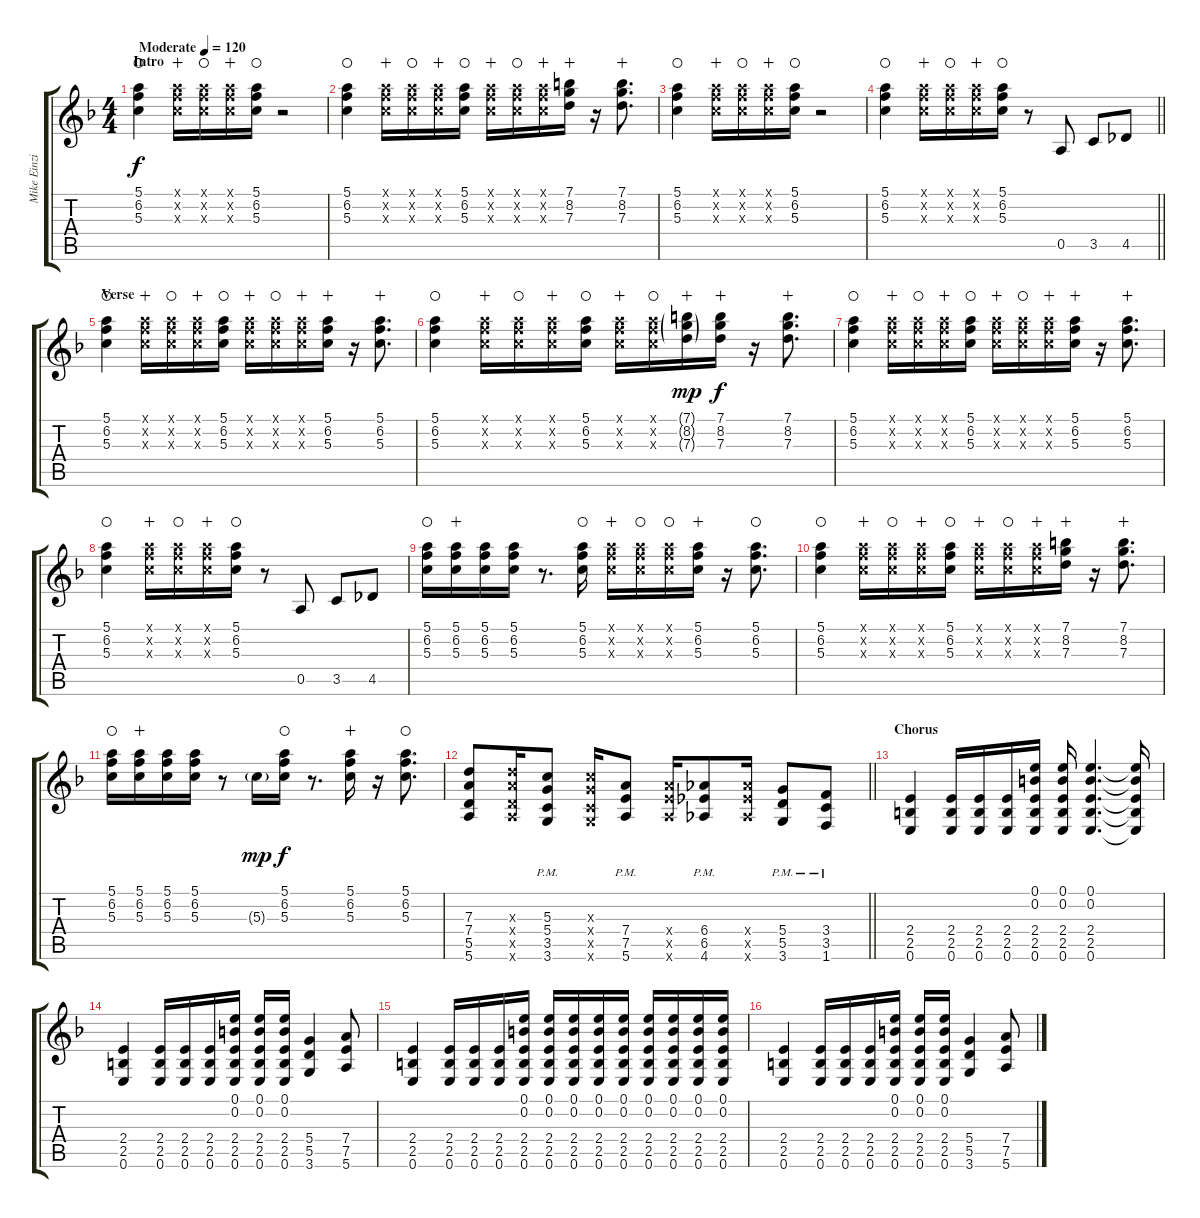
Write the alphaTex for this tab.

\track ("Mike Einziger" "Mike Einzi") {instrument electricguitarjazz}
\staff {score tabs}
\tuning (E4 B3 G3 D3 A2 E2) {hide}
\ts (4 4)
\section ("" "Intro")
\tempo (120 "Moderate")
\clef g2
\ks dminor
(5.1 6.2 5.3).4{dy f instrument electricguitarjazz waho} (5.1{x} 6.2{x} 5.3{x}).16{wahc} (5.1{x} 6.2{x} 5.3{x}).16{waho} (5.1{x} 6.2{x} 5.3{x}).16{wahc} (5.1 6.2 5.3).16{waho} r.2 |
(5.1 6.2 5.3).4{waho} (5.1{x} 6.2{x} 5.3{x}).16{wahc} (5.1{x} 6.2{x} 5.3{x}).16{waho} (5.1{x} 6.2{x} 5.3{x}).16{wahc} (5.1 6.2 5.3).16{waho} (5.1{x} 6.2{x} 5.3{x}).16{wahc} (5.1{x} 6.2{x} 5.3{x}).16{waho} (5.1{x} 6.2{x} 5.3{x}).16{wahc} (7.1 8.2 7.3).16{wahc} r.16 (7.1 8.2 7.3).8{d wahc} |
(5.1 6.2 5.3).4{waho} (5.1{x} 6.2{x} 5.3{x}).16{wahc} (5.1{x} 6.2{x} 5.3{x}).16{waho} (5.1{x} 6.2{x} 5.3{x}).16{wahc} (5.1 6.2 5.3).16{waho} r.2 |
\barLineRight lightlight
(5.1 6.2 5.3).4{waho} (5.1{x} 6.2{x} 5.3{x}).16{wahc} (5.1{x} 6.2{x} 5.3{x}).16{waho} (5.1{x} 6.2{x} 5.3{x}).16{wahc} (5.1 6.2 5.3).16{waho} r.8 0.5.8 3.5.8 4.5.8 |
\section ("" "Verse")
(5.1 6.2 5.3).4{waho} (5.1{x} 6.2{x} 5.3{x}).16{wahc} (5.1{x} 6.2{x} 5.3{x}).16{waho} (5.1{x} 6.2{x} 5.3{x}).16{wahc} (5.1 6.2 5.3).16{waho} (5.1{x} 6.2{x} 5.3{x}).16{wahc} (5.1{x} 6.2{x} 5.3{x}).16{waho} (5.1{x} 6.2{x} 5.3{x}).16{wahc} (5.1 6.2 5.3).16{wahc} r.16 (5.1 6.2 5.3).8{d wahc} |
(5.1 6.2 5.3).4{waho} (5.1{x} 6.2{x} 5.3{x}).16{wahc} (5.1{x} 6.2{x} 5.3{x}).16{waho} (5.1{x} 6.2{x} 5.3{x}).16{wahc} (5.1 6.2 5.3).16{waho} (5.1{x} 6.2{x} 5.3{x}).16{wahc} (5.1{x} 6.2{x} 5.3{x}).16{waho} (7.1{g} 8.2{g} 7.3{g}).16{dy mp wahc} (7.1 8.2 7.3).16{dy f wahc} r.16 (7.1 8.2 7.3).8{d wahc} |
(5.1 6.2 5.3).4{waho} (5.1{x} 6.2{x} 5.3{x}).16{wahc} (5.1{x} 6.2{x} 5.3{x}).16{waho} (5.1{x} 6.2{x} 5.3{x}).16{wahc} (5.1 6.2 5.3).16{waho} (5.1{x} 6.2{x} 5.3{x}).16{wahc} (5.1{x} 6.2{x} 5.3{x}).16{waho} (5.1{x} 6.2{x} 5.3{x}).16{wahc} (5.1 6.2 5.3).16{wahc} r.16 (5.1 6.2 5.3).8{d wahc} |
(5.1 6.2 5.3).4{waho} (5.1{x} 6.2{x} 5.3{x}).16{wahc} (5.1{x} 6.2{x} 5.3{x}).16{waho} (5.1{x} 6.2{x} 5.3{x}).16{wahc} (5.1 6.2 5.3).16{waho} r.8 0.5.8 3.5.8 4.5.8 |
(5.1 6.2 5.3).16{waho} (5.1 6.2 5.3).16{wahc} (5.1 6.2 5.3).16 (5.1 6.2 5.3).16 r.8{d} (5.1 6.2 5.3).16{waho} (5.1{x} 6.2{x} 5.3{x}).16{wahc} (5.1{x} 6.2{x} 5.3{x}).16{waho} (5.1{x} 6.2{x} 5.3{x}).16{waho} (5.1 6.2 5.3).16{wahc} r.16 (5.1 6.2 5.3).8{d waho} |
(5.1 6.2 5.3).4{waho} (5.1{x} 6.2{x} 5.3{x}).16{wahc} (5.1{x} 6.2{x} 5.3{x}).16{waho} (5.1{x} 6.2{x} 5.3{x}).16{wahc} (5.1 6.2 5.3).16{waho} (5.1{x} 6.2{x} 5.3{x}).16{wahc} (5.1{x} 6.2{x} 5.3{x}).16{waho} (5.1{x} 6.2{x} 5.3{x}).16{wahc} (7.1 8.2 7.3).16{wahc} r.16 (7.1 8.2 7.3).8{d wahc} |
(5.1 6.2 5.3).16{waho} (5.1 6.2 5.3).16{wahc} (5.1 6.2 5.3).16 (5.1 6.2 5.3).16 r.8 5.3{g}.16{dy mp} (5.1 6.2 5.3).16{dy f waho} r.8{d} (5.1 6.2 5.3).16{wahc} r.16 (5.1 6.2 5.3).8{d waho} |
\barLineRight lightlight
(7.3 7.4 5.5 5.6).8{instrument distortionguitar} (7.3{x} 7.4{x} 5.5{x} 5.6{x}).16 (5.3{pm} 5.4{pm} 3.5{pm} 3.6{pm}).8 (5.3{x} 5.4{x} 3.5{x} 3.6{x}).16 (7.4{pm} 7.5{pm} 5.6{pm}).8 (7.4{x} 7.5{x} 5.6{x}).16 (6.4{pm} 6.5{pm} 4.6{pm}).8 (6.4{x} 6.5{x} 4.6{x}).16 (5.4{pm} 5.5{pm} 3.6{pm}).8 (3.4{pm} 3.5{pm} 1.6{pm}).8 |
\section ("" "Chorus")
(2.4 2.5 0.6).4 (2.4 2.5 0.6).16 (2.4 2.5 0.6).16 (2.4 2.5 0.6).16 (0.1 0.2 2.4 2.5 0.6).16 (0.1 0.2 2.4 2.5 0.6).16 (0.1 0.2 2.4 2.5 0.6).4{d} (0.1{t} 0.2{t} 2.4{t} 2.5{t} 0.6{t}).16 |
(2.4 2.5 0.6).4 (2.4 2.5 0.6).16 (2.4 2.5 0.6).16 (2.4 2.5 0.6).16 (0.1 0.2 2.4 2.5 0.6).16 (0.1 0.2 2.4 2.5 0.6).16 (0.1 0.2 2.4 2.5 0.6).16 (5.4 5.5 3.6).4 (7.4 7.5 5.6).8 |
(2.4 2.5 0.6).4 (2.4 2.5 0.6).16 (2.4 2.5 0.6).16 (2.4 2.5 0.6).16 (0.1 0.2 2.4 2.5 0.6).16 (0.1 0.2 2.4 2.5 0.6).16 (0.1 0.2 2.4 2.5 0.6).16 (0.1 0.2 2.4 2.5 0.6).16 (0.1 0.2 2.4 2.5 0.6).16 (0.1 0.2 2.4 2.5 0.6).16 (0.1 0.2 2.4 2.5 0.6).16 (0.1 0.2 2.4 2.5 0.6).16 (0.1 0.2 2.4 2.5 0.6).16 |
(2.4 2.5 0.6).4 (2.4 2.5 0.6).16 (2.4 2.5 0.6).16 (2.4 2.5 0.6).16 (0.1 0.2 2.4 2.5 0.6).16 (0.1 0.2 2.4 2.5 0.6).16 (0.1 0.2 2.4 2.5 0.6).16 (5.4 5.5 3.6).4 (7.4 7.5 5.6).8
